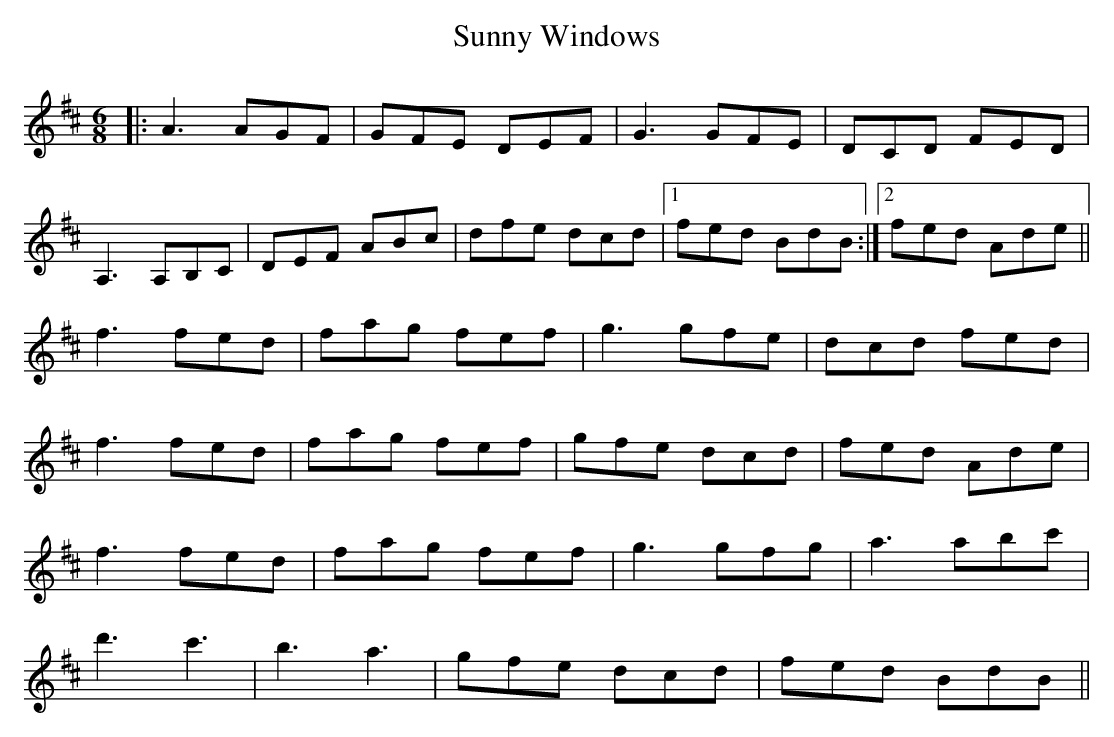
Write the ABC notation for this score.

X:1
T: Sunny Windows
M: 6/8
L: 1/8
K: Dmaj
|:A3 AGF|GFE DEF|G3 GFE|DCD FED|
A,3 A,B,C|DEF ABc|dfe dcd|1 fed BdB:|2 fed Ade||
f3 fed|fag fef|g3 gfe|dcd fed|
f3 fed|fag fef|gfe dcd|fed Ade|
f3 fed|fag fef|g3 gfg|a3 abc'|
d'3 c'3|b3 a3|gfe dcd|fed BdB||
